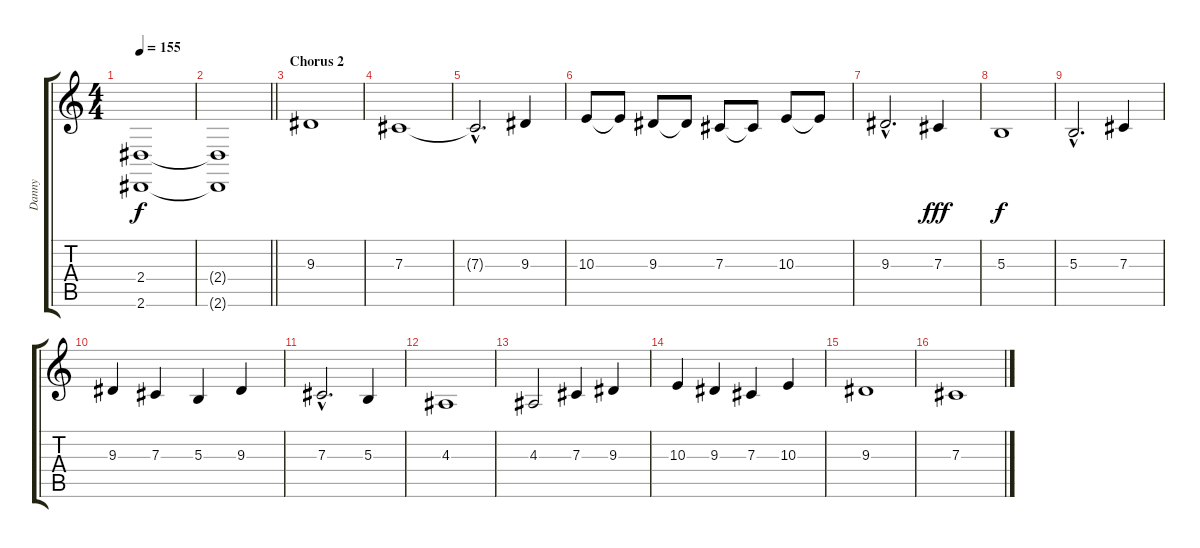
\track ("Danny" "Danny") {instrument lead1square}
\staff {score tabs}
\tuning (Eb4 Bb3 Gb3 Db3 Ab2 Db2) {hide}
\ts (4 4)
\tempo 155
\clef g2
\ks c
(2.4 2.6).1{dy f} |
\barLineRight lightlight
(2.4{t} 2.6{t}).1 |
\section ("" "Chorus 2")
9.3.1 |
7.3.1 |
7.3{hac t}.2{d} 9.3.4 |
10.3.8 10.3{t}.8 9.3.8 9.3{t}.8 7.3.8 7.3{t}.8 10.3.8 10.3{t}.8 |
9.3{hac}.2{d} 7.3.4{dy fff} |
5.3.1{dy f} |
5.3{hac}.2{d} 7.3.4 |
9.3.4 7.3.4 5.3.4 9.3.4 |
7.3{hac}.2{d} 5.3.4 |
4.3.1 |
4.3.2 7.3.4 9.3.4 |
10.3.4 9.3.4 7.3.4 10.3.4 |
9.3.1 |
7.3.1
